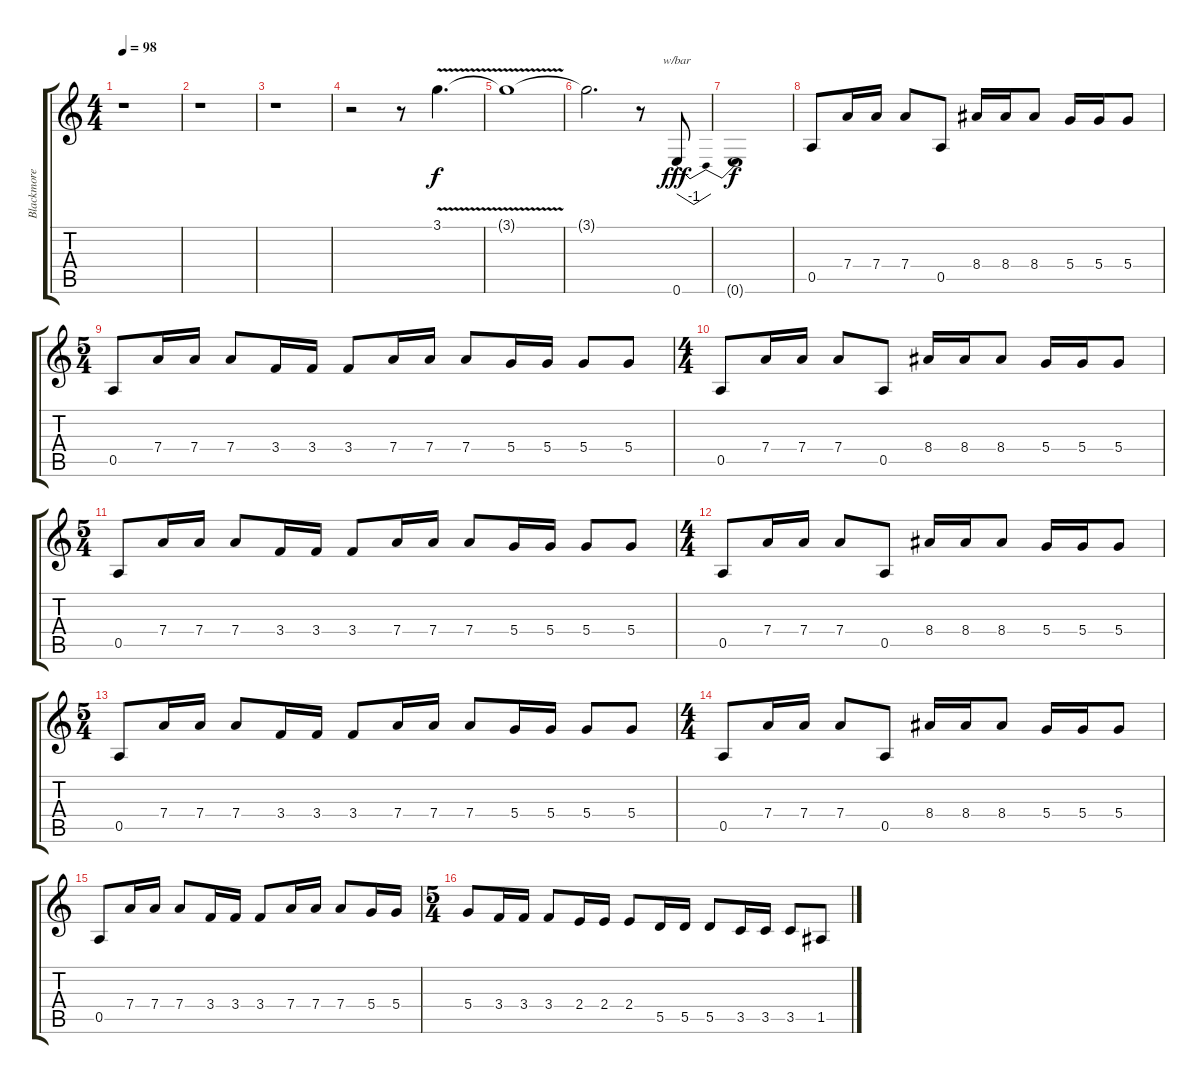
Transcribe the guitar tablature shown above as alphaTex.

\track ("Blackmore" "Blackmore") {instrument distortionguitar}
\staff {score tabs}
\tuning (E4 B3 G3 D3 A2 E2) {hide}
\ts (4 4)
\tempo 98
\clef g2
\ks c
r.1{dy f} |
r.1 |
r.1 |
r.2 r.8 3.1{v}.4{d} |
3.1{t}.1 |
3.1{t}.2{d} r.8 0.6.8{tbe (dip default 0 0 30 -4 60 0) dy fff} |
0.6{t}.1{dy f} |
0.5.8{instrument electricguitarmuted} 7.4.16 7.4.16 7.4.8 0.5.8 8.4.16 8.4.16 8.4.8 5.4.16 5.4.16 5.4.8 |
\ts (5 4)
0.5.8 7.4.16 7.4.16 7.4.8 3.4.16 3.4.16 3.4.8 7.4.16 7.4.16 7.4.8 5.4.16 5.4.16 5.4.8 5.4.8 |
\ts (4 4)
0.5.8 7.4.16 7.4.16 7.4.8 0.5.8 8.4.16 8.4.16 8.4.8 5.4.16 5.4.16 5.4.8 |
\ts (5 4)
0.5.8 7.4.16 7.4.16 7.4.8 3.4.16 3.4.16 3.4.8 7.4.16 7.4.16 7.4.8 5.4.16 5.4.16 5.4.8 5.4.8 |
\ts (4 4)
0.5.8 7.4.16 7.4.16 7.4.8 0.5.8 8.4.16 8.4.16 8.4.8 5.4.16 5.4.16 5.4.8 |
\ts (5 4)
0.5.8 7.4.16 7.4.16 7.4.8 3.4.16 3.4.16 3.4.8 7.4.16 7.4.16 7.4.8 5.4.16 5.4.16 5.4.8 5.4.8 |
\ts (4 4)
0.5.8 7.4.16 7.4.16 7.4.8 0.5.8 8.4.16 8.4.16 8.4.8 5.4.16 5.4.16 5.4.8 |
0.5.8 7.4.16 7.4.16 7.4.8 3.4.16 3.4.16 3.4.8 7.4.16 7.4.16 7.4.8 5.4.16 5.4.16 |
\ts (5 4)
5.4.8 3.4.16 3.4.16 3.4.8 2.4.16 2.4.16 2.4.8 5.5.16 5.5.16 5.5.8 3.5.16 3.5.16 3.5.8 1.5.8
